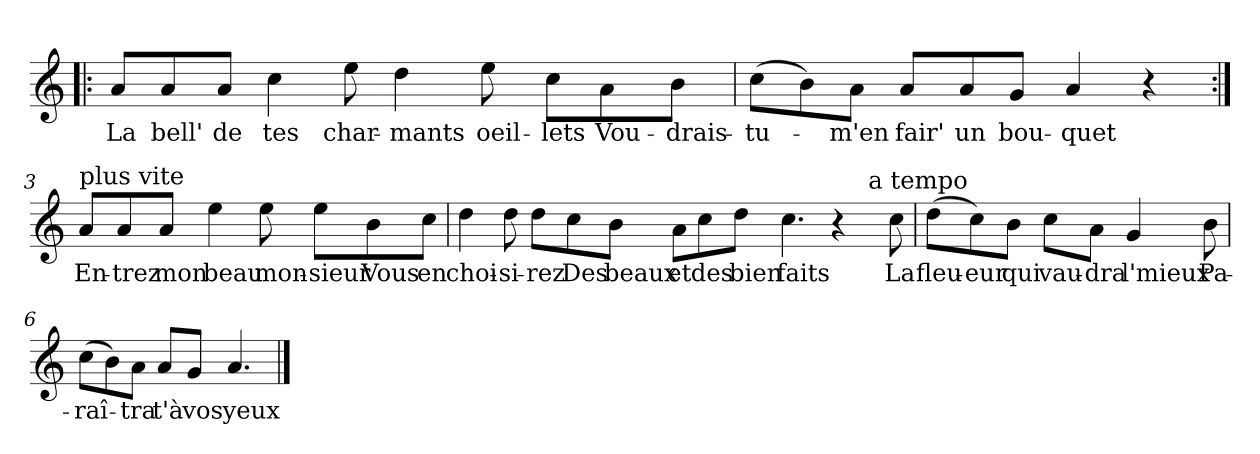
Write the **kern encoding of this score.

**kern	**text
*part1	*part1
*staff1	*staff1
*clefG2	*
*k[]	*
*C:	*
=1!|:	=1!|:
!	!LO:LY:b
8a/L	La
!	!LO:LY:b
8a/	bell'
!	!LO:LY:b
8a/J	de
!	!LO:LY:b
4cc\	tes
!	!LO:LY:b
8ee\	char-
!	!LO:LY:b
4dd\	-mants
!	!LO:LY:b
8ee\	oeil-
!	!LO:LY:b
8cc\L	-lets
!	!LO:LY:b
8a\	Vou-
!	!LO:LY:b
8b\J	-drais-
=2	=2
!	!LO:LY:b
(>8cc\L	-tu-
8b\)	.
!	!LO:LY:b
8a\J	-m'en
!	!LO:LY:b
8a/L	fair'
!	!LO:LY:b
8a/	un
!	!LO:LY:b
8g/J	bou-
!	!LO:LY:b
4a/	-quet
4r	.
!!LO:LB:g=z
=3:|!	=3:|!
!LO:TX:a:t=plus vite	!
!	!LO:LY:b
8a/L	En-
!	!LO:LY:b
8a/	-trez
!	!LO:LY:b
8a/J	mon
!	!LO:LY:b
4ee\	beau
!	!LO:LY:b
8ee\	mon-
!	!LO:LY:b
8ee\L	-sieur
!	!LO:LY:b
8b\	Vous
!	!LO:LY:b
8cc\J	en
=4	=4
!	!LO:LY:b
*^	*
4dd\	1ryy	choi-
!	!	!LO:LY:b
8dd\	.	-si-
!	!	!LO:LY:b
8dd\L	.	-rez
!	!	!LO:LY:b
8cc\	.	Des
!	!	!LO:LY:b
8b\J	.	beaux
!	!	!LO:LY:b
8a\L	.	et
!	!	!LO:LY:b
8cc\	.	des
!	!	!LO:LY:b
8dd\J	2ryy	bien
!	!	!LO:LY:b
4.cc\	.	faits
4r	8ryy	.
.	32ryy	.
!	!LO:TX:a:t=a tempo	!
.	8..ryy	.
!	!	!LO:LY:b
8cc\	.	La
!!LO:LB:g=z	!!
=5	=5	=5
!	!	!LO:LY:b
*v	*v	*
(>8dd\L	fleu-
!	!LO:LY:b
8cc\)	-eur
!	!LO:LY:b
8b\J	qui
!	!LO:LY:b
8cc\L	vau-
!	!LO:LY:b
8a\J	-dra
!	!LO:LY:b
4g/	l'mieux
!	!LO:LY:b
8b\	Pa-
=6	=6
!	!LO:LY:b
(>8cc\L	-raî-
8b\)	.
!	!LO:LY:b
8a\J	-tra
!	!LO:LY:b
8a/L	t'à
!	!LO:LY:b
8g/J	vos
!	!LO:LY:b
4.a/	yeux
==	==
*-	*-
